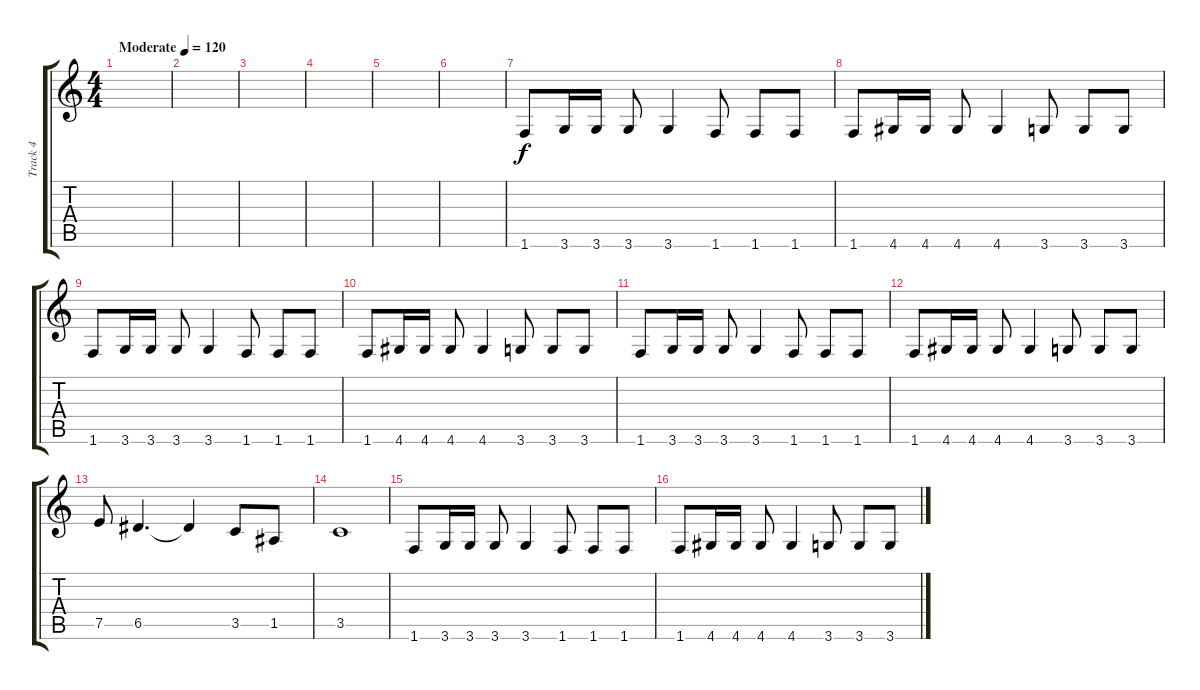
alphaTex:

\track ("Track 4" "Track 4") {instrument electricguitarclean}
\staff {score tabs}
\tuning (E4 B3 G3 D3 A2 E2) {hide}
\ts (4 4)
\tempo (120 "Moderate")
\clef g2
\ks c
|
|
|
|
|
|
1.6.8 3.6.16 3.6.16 3.6.8 3.6.4 1.6.8 1.6.8 1.6.8 |
1.6.8 4.6.16 4.6.16 4.6.8 4.6.4 3.6.8 3.6.8 3.6.8 |
1.6.8 3.6.16 3.6.16 3.6.8 3.6.4 1.6.8 1.6.8 1.6.8 |
1.6.8 4.6.16 4.6.16 4.6.8 4.6.4 3.6.8 3.6.8 3.6.8 |
1.6.8 3.6.16 3.6.16 3.6.8 3.6.4 1.6.8 1.6.8 1.6.8 |
1.6.8 4.6.16 4.6.16 4.6.8 4.6.4 3.6.8 3.6.8 3.6.8 |
7.5.8 6.5.4{d} 6.5{t}.4 3.5.8 1.5.8 |
3.5.1 |
1.6.8 3.6.16 3.6.16 3.6.8 3.6.4 1.6.8 1.6.8 1.6.8 |
1.6.8 4.6.16 4.6.16 4.6.8 4.6.4 3.6.8 3.6.8 3.6.8
